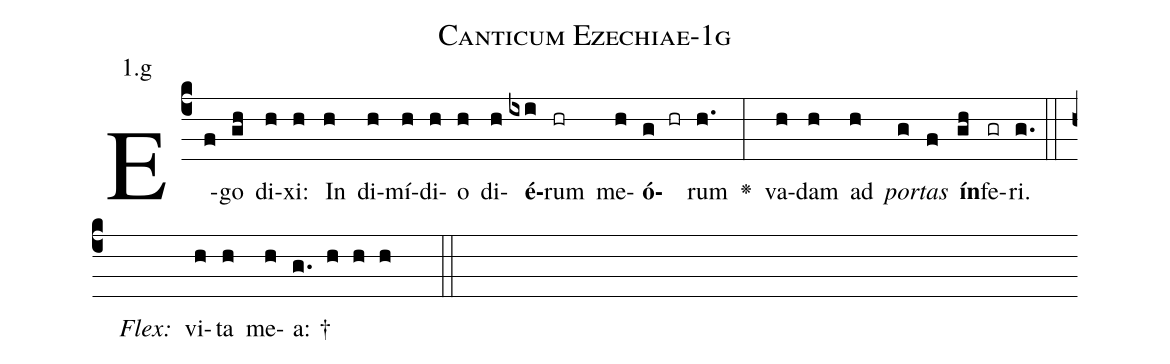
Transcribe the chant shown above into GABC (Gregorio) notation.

name: Canticum Ezechiae-1g;
annotation: 1.g;
%%
(c4)E(f)go(gh) di(h)xi:(h) In(h) di(h)mí(h)di(h)o(h) di(h)<b>é</b>(ixi)rum(hr) me(h)<b>ó</b>(g hr)rum(h.) <v>\greheightstar</v>(:) va(h)dam(h) ad(h) <i>por</i>(g)<i>tas</i>(f) <b>ín</b>(gh)fe(gr)ri.(g.) (::)
<i>Flex:</i>()  vi(h)ta(h) me(h)a: †(g. h h h  ::)

%E(h) u(h) o(g) u(f) a(gh) e.(g.) (::)
